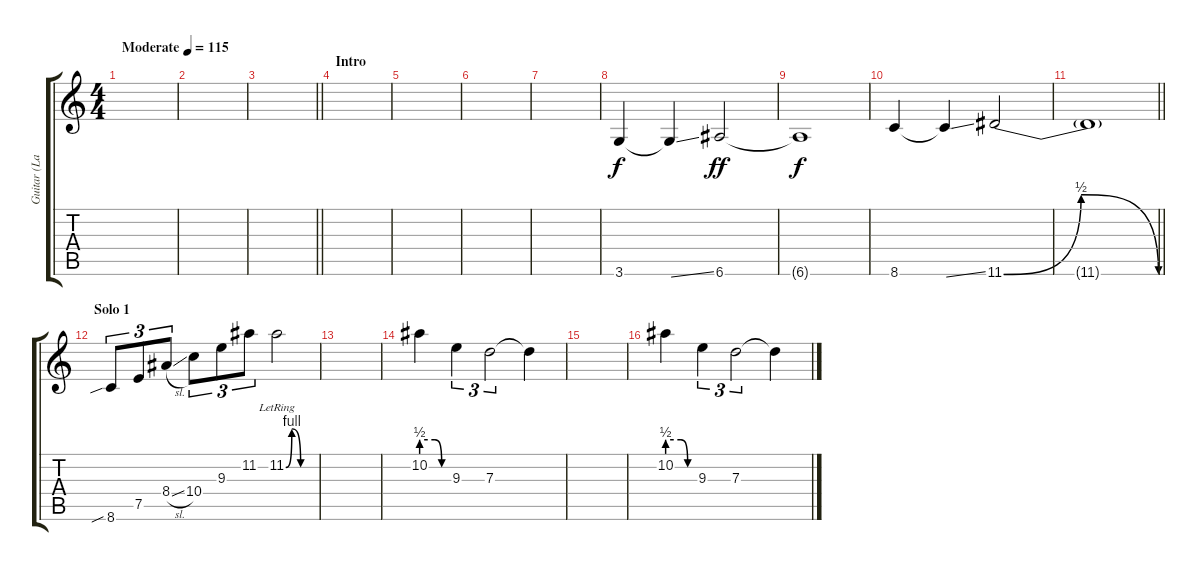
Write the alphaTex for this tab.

\track ("Guitar (Larry LaLonde)" "Guitar (La") {instrument electricguitarmuted}
\staff {score tabs}
\tuning (E4 B3 G3 D3 A2 E2) {hide}
\ts (4 4)
\tempo (115 "Moderate")
\clef g2
\ks c
|
|
\barLineRight lightlight
|
\section ("" "Intro")
|
|
|
|
3.6.4 3.6{ss t}.4 6.6.2{dy ff} |
6.6{t}.1{dy f} |
8.6.4 8.6{ss t}.4 11.6{be (bendrelease 0 0 36 2 50 2 60 0)}.2 |
\barLineRight lightlight
11.6{t}.1 |
\section ("" "Solo 1")
8.6{sib}.8{tu (3 2)} 7.5.8{tu (3 2)} 8.4{sl}.8{tu (3 2)} 10.4.8{tu (3 2)} 9.3.8{tu (3 2)} 11.2.8{tu (3 2)} 11.2{be (custom 0 0 12 4 30 0 60 0) lr}.2 |
|
10.2{be (custom 0 2 30 2 45 0 60 0)}.4 9.3.4{tu (3 2)} 7.3.2{tu (3 2)} 7.3{t}.4 |
|
10.2{be (custom 0 2 30 2 45 0 60 0)}.4 9.3.4{tu (3 2)} 7.3.2{tu (3 2)} 7.3{t}.4
